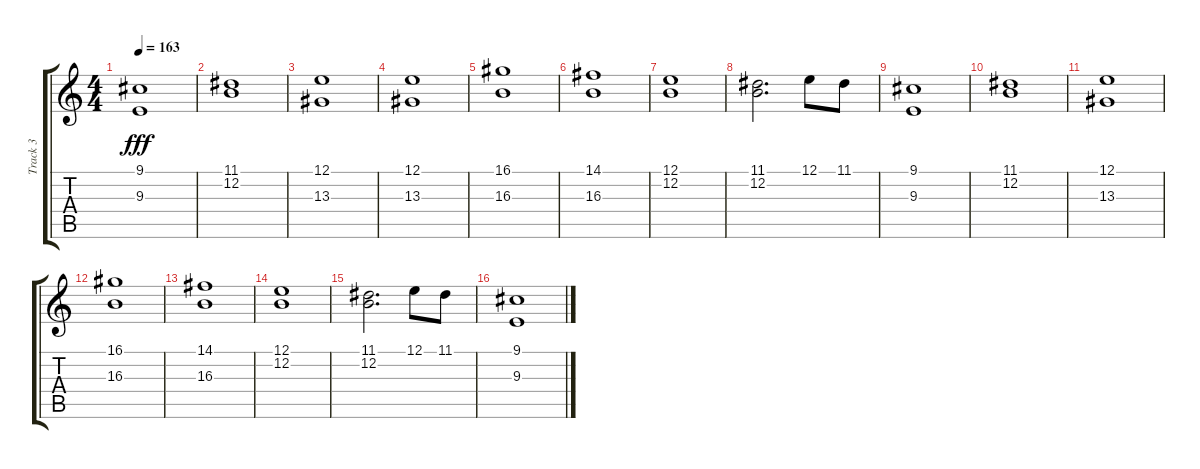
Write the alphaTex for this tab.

\track ("Track 3" "Track 3") {instrument electricpiano1}
\staff {score tabs}
\tuning (E4 B3 G3 D3 A2 E2) {hide}
\ts (4 4)
\tempo 163
\clef g2
\ks c
(9.1 9.3).1{dy fff} |
(11.1 12.2).1 |
(12.1 13.3).1 |
(12.1 13.3).1 |
(16.1 16.3).1 |
(14.1 16.3).1 |
(12.1 12.2).1 |
(11.1 12.2).2{d} 12.1.8 11.1.8 |
(9.1 9.3).1 |
(11.1 12.2).1 |
(12.1 13.3).1 |
(16.1 16.3).1 |
(14.1 16.3).1 |
(12.1 12.2).1 |
(11.1 12.2).2{d} 12.1.8 11.1.8 |
(9.1 9.3).1
